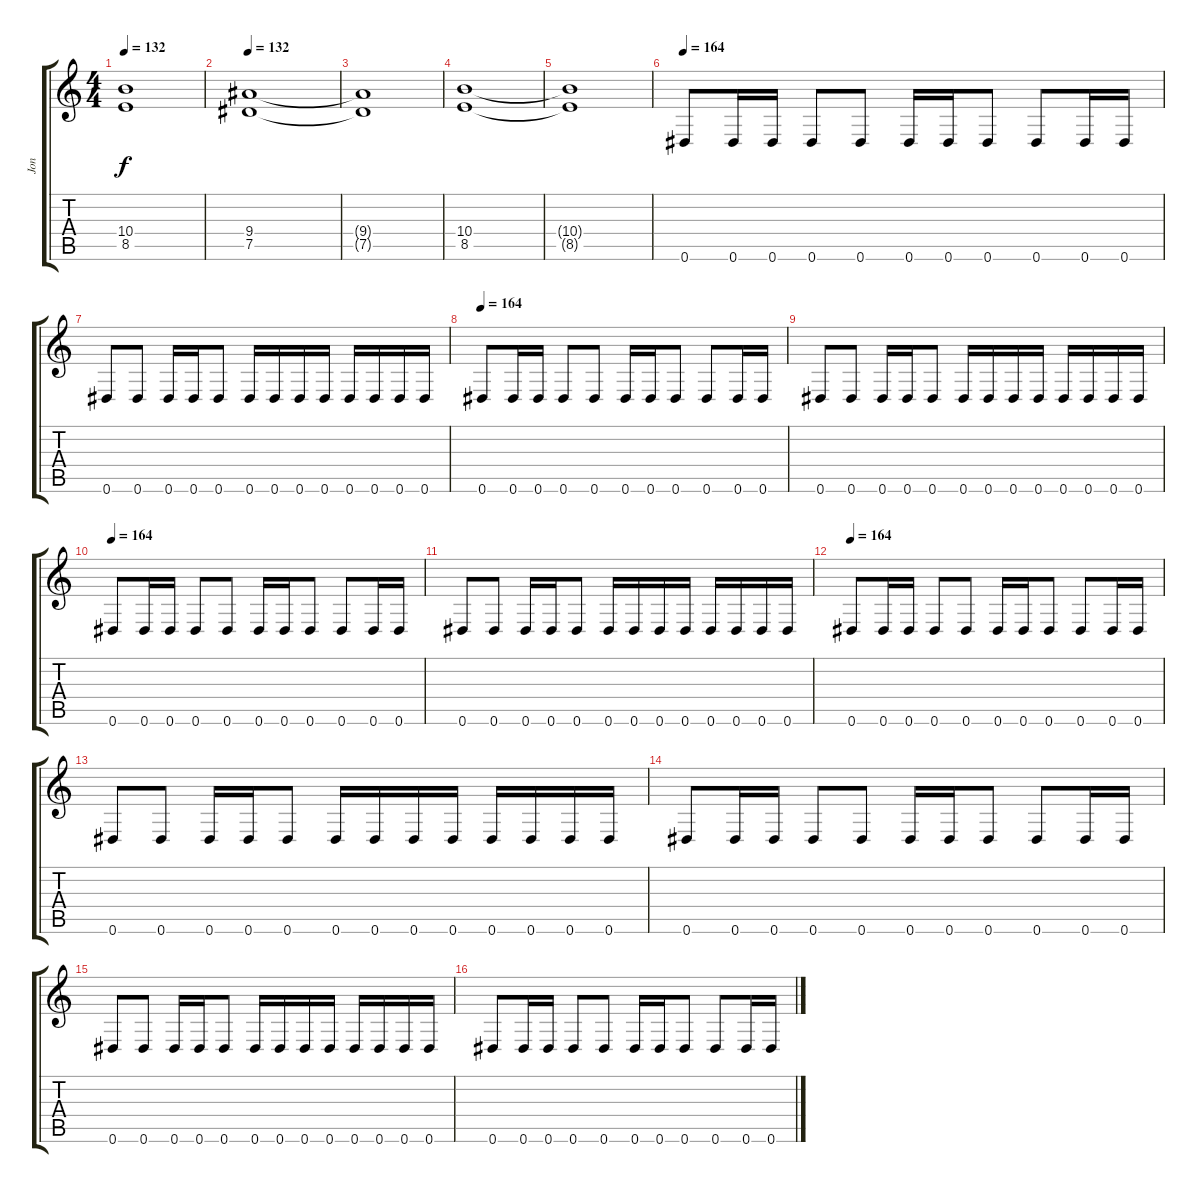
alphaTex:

\track ("Jon" "Jon") {instrument distortionguitar}
\staff {score tabs}
\tuning (Eb4 Bb3 Gb3 Db3 Ab2 Eb2) {hide}
\ts (4 4)
\tempo 132
\clef g2
\ks c
(10.4{t} 8.5{t}).1{dy f} |
\tempo 132
(9.4 7.5).1 |
(9.4{t} 7.5{t}).1 |
(10.4 8.5).1 |
(10.4{t} 8.5{t}).1 |
\tempo 150
\tempo 164
0.6.8 0.6.16 0.6.16 0.6.8 0.6.8 0.6.16 0.6.16 0.6.8 0.6.8 0.6.16 0.6.16 |
0.6.8 0.6.8 0.6.16 0.6.16 0.6.8 0.6.16 0.6.16 0.6.16 0.6.16 0.6.16 0.6.16 0.6.16 0.6.16 |
\tempo 150
\tempo 164
0.6.8 0.6.16 0.6.16 0.6.8 0.6.8 0.6.16 0.6.16 0.6.8 0.6.8 0.6.16 0.6.16 |
0.6.8 0.6.8 0.6.16 0.6.16 0.6.8 0.6.16 0.6.16 0.6.16 0.6.16 0.6.16 0.6.16 0.6.16 0.6.16 |
\tempo 150
\tempo 164
0.6.8 0.6.16 0.6.16 0.6.8 0.6.8 0.6.16 0.6.16 0.6.8 0.6.8 0.6.16 0.6.16 |
0.6.8 0.6.8 0.6.16 0.6.16 0.6.8 0.6.16 0.6.16 0.6.16 0.6.16 0.6.16 0.6.16 0.6.16 0.6.16 |
\tempo 150
\tempo 164
0.6.8 0.6.16 0.6.16 0.6.8 0.6.8 0.6.16 0.6.16 0.6.8 0.6.8 0.6.16 0.6.16 |
0.6.8 0.6.8 0.6.16 0.6.16 0.6.8 0.6.16 0.6.16 0.6.16 0.6.16 0.6.16 0.6.16 0.6.16 0.6.16 |
0.6.8 0.6.16 0.6.16 0.6.8 0.6.8 0.6.16 0.6.16 0.6.8 0.6.8 0.6.16 0.6.16 |
0.6.8 0.6.8 0.6.16 0.6.16 0.6.8 0.6.16 0.6.16 0.6.16 0.6.16 0.6.16 0.6.16 0.6.16 0.6.16 |
0.6.8 0.6.16 0.6.16 0.6.8 0.6.8 0.6.16 0.6.16 0.6.8 0.6.8 0.6.16 0.6.16
